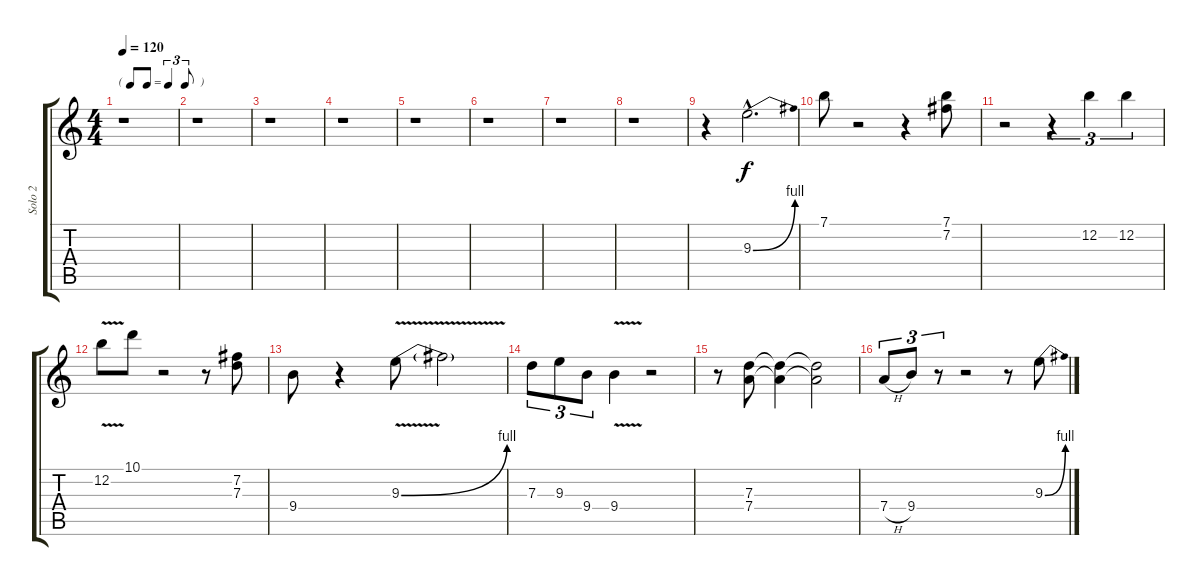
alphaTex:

\track ("Solo 2" "Solo 2") {instrument overdrivenguitar}
\staff {score tabs}
\tuning (E4 B3 G3 D3 A2 E2) {hide}
\ts (4 4)
\tf triplet8th
\tempo 120
\clef g2
\ks c
r.1{dy f} |
r.1 |
r.1 |
r.1 |
r.1 |
r.1 |
r.1 |
r.1 |
r.4 9.3{be (bend 0 0 60 4) hac}.2{d} |
7.1.8 r.2 r.4 (7.1 7.2).8 |
r.2 r.4{tu (3 2)} 12.2.4{tu (3 2)} 12.2.4{tu (3 2)} |
12.2{v}.8 10.1.8 r.2 r.8 (7.2 7.3).8 |
9.4.8 r.4 9.3{be (bend 0 0 60 4) v}.8 9.3{t}.2 |
7.3.8{tu (3 2)} 9.3.8{tu (3 2)} 9.4.8{tu (3 2)} 9.4{v}.4 r.2 |
r.8 (7.3 7.4).8 (7.3{t} 7.4{t}).4 (7.3{t} 7.4{t}).2 |
7.4{h}.8{tu (3 2)} 9.4.8{tu (3 2)} r.8{tu (3 2)} r.2 r.8 9.3{be (bend 0 0 60 4)}.8
